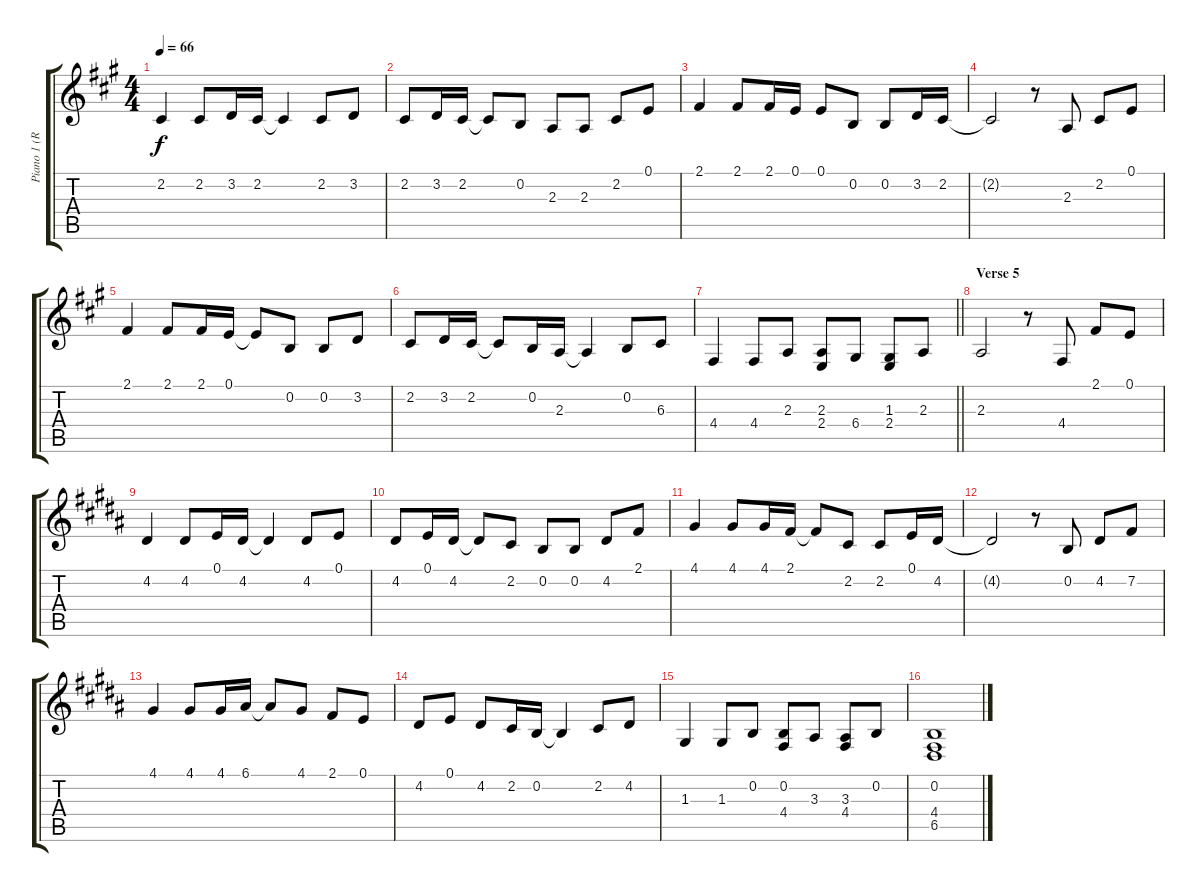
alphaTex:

\track ("Piano 1 (Right hand)" "Piano 1 (R") {instrument acousticgrandpiano}
\staff {score tabs}
\tuning (E4 B3 G3 D3 A2 E2) {hide}
\ts (4 4)
\tempo 66
\clef g2
\ks a
2.2.4{dy f} 2.2.8 3.2.16 2.2.16 2.2{t}.4 2.2.8 3.2.8 |
2.2.8 3.2.16 2.2.16 2.2{t}.8 0.2.8 2.3.8 2.3.8 2.2.8 0.1.8 |
2.1.4 2.1.8 2.1.16 0.1.16 0.1.8 0.2.8 0.2.8 3.2.16 2.2.16 |
2.2{t}.2 r.8 2.3.8 2.2.8 0.1.8 |
2.1.4 2.1.8 2.1.16 0.1.16 0.1{t}.8 0.2.8 0.2.8 3.2.8 |
2.2.8 3.2.16 2.2.16 2.2{t}.8 0.2.16 2.3.16 2.3{t}.4 0.2.8 6.3.8 |
\barLineRight lightlight
4.4.4 4.4.8 2.3.8 (2.3 2.4).8 6.4.8 (1.3 2.4).8 2.3.8 |
\section ("" "Verse 5")
2.3.2 r.8 4.4.8 2.1.8 0.1.8 |
\ks b
4.2.4 4.2.8 0.1.16 4.2.16 4.2{t}.4 4.2.8 0.1.8 |
4.2.8 0.1.16 4.2.16 4.2{t}.8 2.2.8 0.2.8 0.2.8 4.2.8 2.1.8 |
4.1.4 4.1.8 4.1.16 2.1.16 2.1{t}.8 2.2.8 2.2.8 0.1.16 4.2.16 |
4.2{t}.2 r.8 0.2.8 4.2.8 7.2.8 |
4.1.4 4.1.8 4.1.16 6.1.16 6.1{t}.8 4.1.8 2.1.8 0.1.8 |
4.2.8 0.1.8 4.2.8 2.2.16 0.2.16 0.2{t}.4 2.2.8 4.2.8 |
1.3.4 1.3.8 0.2.8 (0.2 4.4).8 3.3.8 (3.3 4.4).8 0.2.8 |
(0.2 4.4 6.5).1
